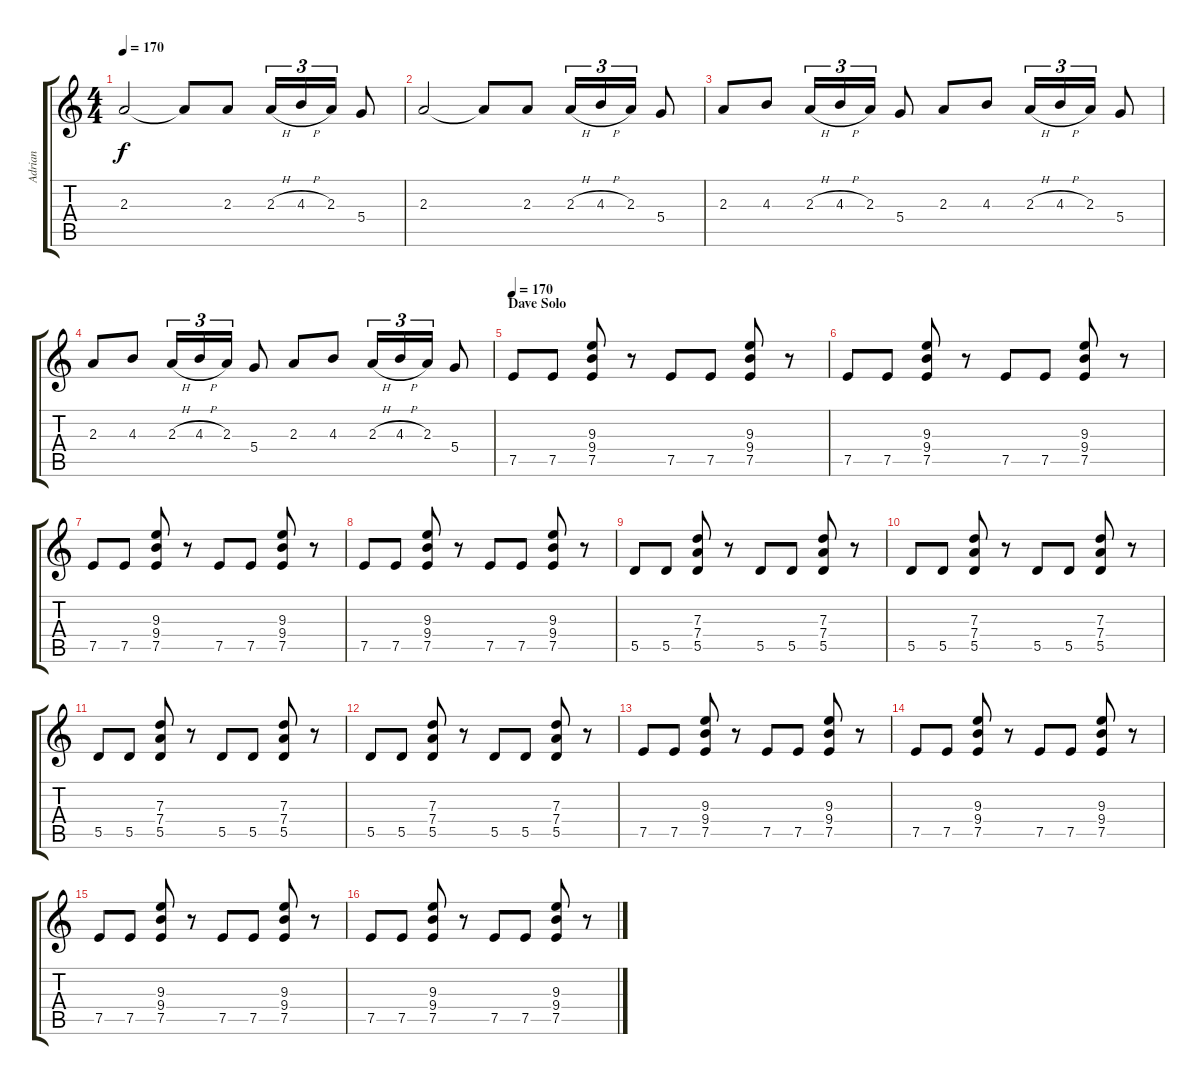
\track ("Adrian" "Adrian") {instrument electricguitarclean}
\staff {score tabs}
\tuning (E4 B3 G3 D3 A2 E2) {hide}
\ts (4 4)
\tempo 170
\clef g2
\ks c
2.3.2{dy f} 2.3{t}.8 2.3.8 2.3{h}.16{tu (3 2)} 4.3{h}.16{tu (3 2)} 2.3.16{tu (3 2)} 5.4.8 |
2.3.2 2.3{t}.8 2.3.8 2.3{h}.16{tu (3 2)} 4.3{h}.16{tu (3 2)} 2.3.16{tu (3 2)} 5.4.8 |
2.3.8 4.3.8 2.3{h}.16{tu (3 2)} 4.3{h}.16{tu (3 2)} 2.3.16{tu (3 2)} 5.4.8 2.3.8 4.3.8 2.3{h}.16{tu (3 2)} 4.3{h}.16{tu (3 2)} 2.3.16{tu (3 2)} 5.4.8 |
2.3.8 4.3.8 2.3{h}.16{tu (3 2)} 4.3{h}.16{tu (3 2)} 2.3.16{tu (3 2)} 5.4.8 2.3.8 4.3.8 2.3{h}.16{tu (3 2)} 4.3{h}.16{tu (3 2)} 2.3.16{tu (3 2)} 5.4.8 |
\section ("" "Dave Solo")
\tempo 170
7.5.8{volume 11 instrument distortionguitar} 7.5.8 (9.3 9.4 7.5).8 r.8 7.5.8 7.5.8 (9.3 9.4 7.5).8 r.8 |
7.5.8 7.5.8 (9.3 9.4 7.5).8 r.8 7.5.8 7.5.8 (9.3 9.4 7.5).8 r.8 |
7.5.8 7.5.8 (9.3 9.4 7.5).8 r.8 7.5.8 7.5.8 (9.3 9.4 7.5).8 r.8 |
7.5.8 7.5.8 (9.3 9.4 7.5).8 r.8 7.5.8 7.5.8 (9.3 9.4 7.5).8 r.8 |
5.5.8 5.5.8 (7.3 7.4 5.5).8 r.8 5.5.8 5.5.8 (7.3 7.4 5.5).8 r.8 |
5.5.8 5.5.8 (7.3 7.4 5.5).8 r.8 5.5.8 5.5.8 (7.3 7.4 5.5).8 r.8 |
5.5.8 5.5.8 (7.3 7.4 5.5).8 r.8 5.5.8 5.5.8 (7.3 7.4 5.5).8 r.8 |
5.5.8 5.5.8 (7.3 7.4 5.5).8 r.8 5.5.8 5.5.8 (7.3 7.4 5.5).8 r.8 |
7.5.8 7.5.8 (9.3 9.4 7.5).8 r.8 7.5.8 7.5.8 (9.3 9.4 7.5).8 r.8 |
7.5.8 7.5.8 (9.3 9.4 7.5).8 r.8 7.5.8 7.5.8 (9.3 9.4 7.5).8 r.8 |
7.5.8 7.5.8 (9.3 9.4 7.5).8 r.8 7.5.8 7.5.8 (9.3 9.4 7.5).8 r.8 |
7.5.8 7.5.8 (9.3 9.4 7.5).8 r.8 7.5.8 7.5.8 (9.3 9.4 7.5).8 r.8
